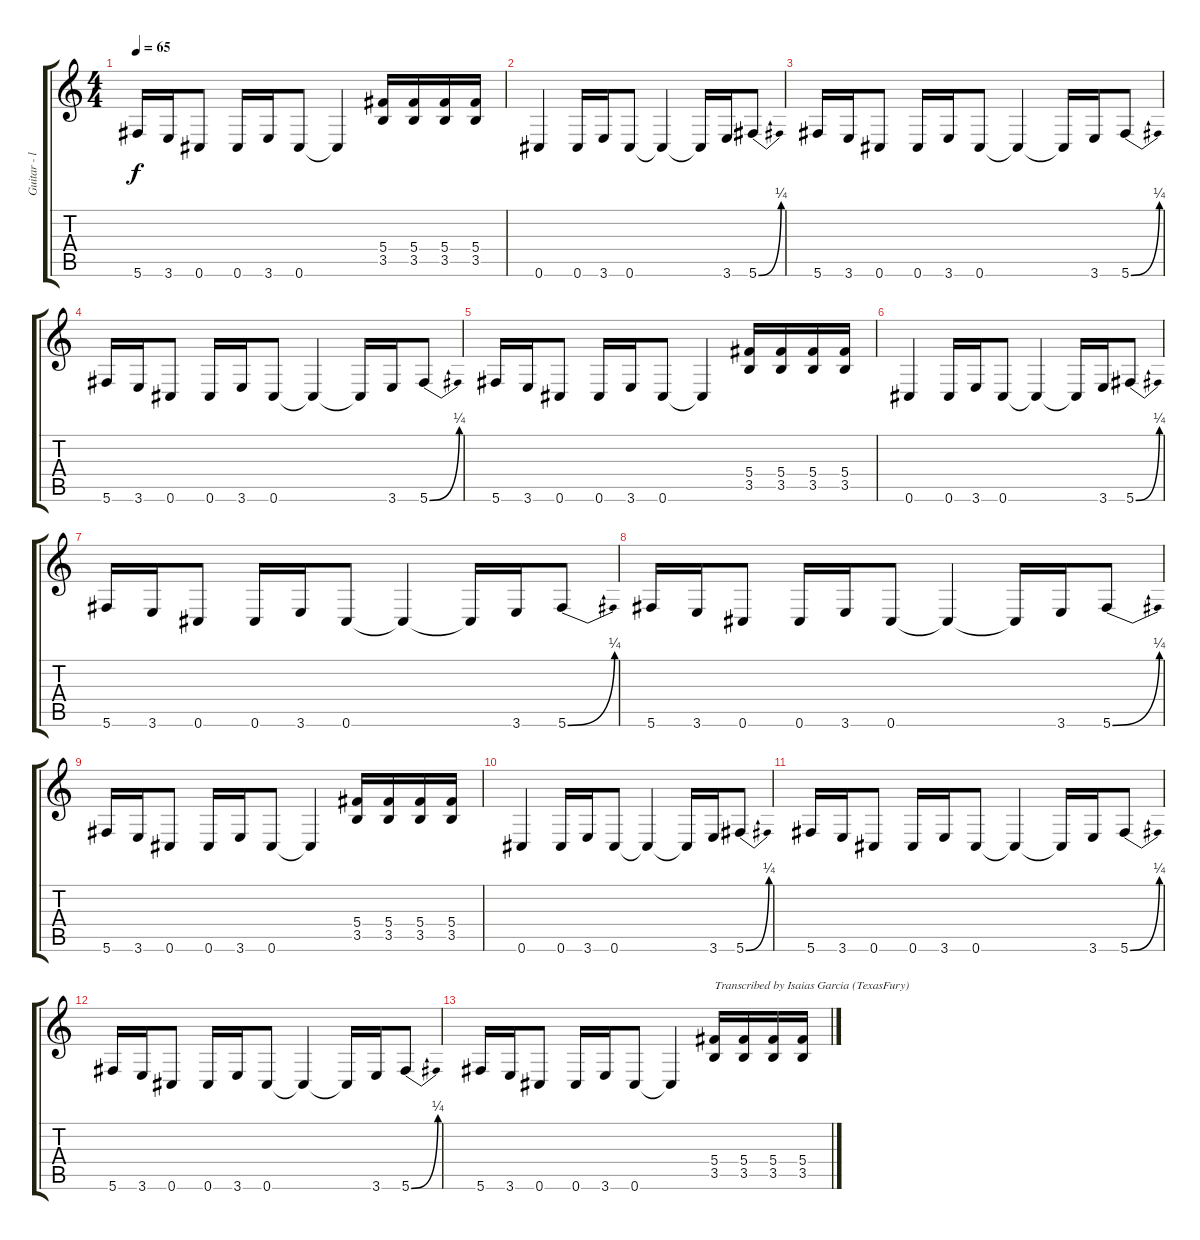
\track ("Guitar - left" "Guitar - l") {instrument distortionguitar}
\staff {score tabs}
\tuning (Eb4 Bb3 Gb3 Db3 Ab2 Db2) {hide}
\ts (4 4)
\tempo 65
\clef g2
\ks c
5.6.16{dy f} 3.6.16 0.6.8 0.6.16 3.6.16 0.6.8 0.6{t}.4 (5.4 3.5).16 (5.4 3.5).16 (5.4 3.5).16 (5.4 3.5).16 |
0.6.4 0.6.16 3.6.16 0.6.8 0.6{t}.4 0.6{t}.16 3.6.16 5.6{be (bend 0 0 60 1)}.8 |
5.6.16 3.6.16 0.6.8 0.6.16 3.6.16 0.6.8 0.6{t}.4 0.6{t}.16 3.6.16 5.6{be (bend 0 0 60 1)}.8 |
5.6.16 3.6.16 0.6.8 0.6.16 3.6.16 0.6.8 0.6{t}.4 0.6{t}.16 3.6.16 5.6{be (bend 0 0 60 1)}.8 |
5.6.16 3.6.16 0.6.8 0.6.16 3.6.16 0.6.8 0.6{t}.4 (5.4 3.5).16 (5.4 3.5).16 (5.4 3.5).16 (5.4 3.5).16 |
0.6.4 0.6.16 3.6.16 0.6.8 0.6{t}.4 0.6{t}.16 3.6.16 5.6{be (bend 0 0 60 1)}.8 |
5.6.16 3.6.16 0.6.8 0.6.16 3.6.16 0.6.8 0.6{t}.4 0.6{t}.16 3.6.16 5.6{be (bend 0 0 60 1)}.8 |
5.6.16 3.6.16 0.6.8 0.6.16 3.6.16 0.6.8 0.6{t}.4 0.6{t}.16 3.6.16 5.6{be (bend 0 0 60 1)}.8 |
5.6.16 3.6.16 0.6.8 0.6.16 3.6.16 0.6.8 0.6{t}.4 (5.4 3.5).16 (5.4 3.5).16 (5.4 3.5).16 (5.4 3.5).16 |
0.6.4 0.6.16 3.6.16 0.6.8 0.6{t}.4 0.6{t}.16 3.6.16 5.6{be (bend 0 0 60 1)}.8 |
5.6.16 3.6.16 0.6.8 0.6.16 3.6.16 0.6.8 0.6{t}.4 0.6{t}.16 3.6.16 5.6{be (bend 0 0 60 1)}.8 |
5.6.16 3.6.16 0.6.8 0.6.16 3.6.16 0.6.8 0.6{t}.4 0.6{t}.16 3.6.16 5.6{be (bend 0 0 60 1)}.8 |
5.6.16 3.6.16 0.6.8 0.6.16 3.6.16 0.6.8 0.6{t}.4 (5.4 3.5).16{txt "Transcribed by Isaias Garcia (TexasFury)"} (5.4 3.5).16 (5.4 3.5).16 (5.4 3.5).16
